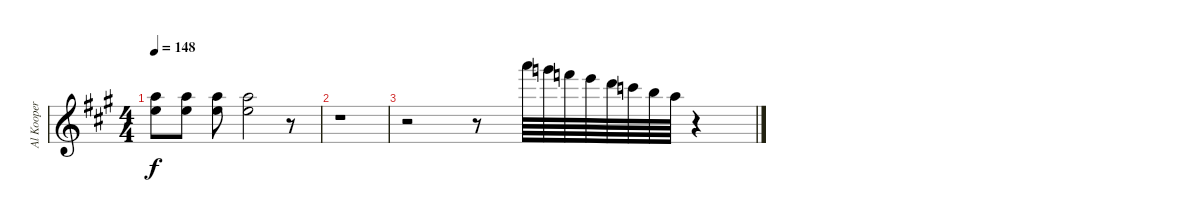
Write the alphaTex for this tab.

\track ("Al Kooper Keyboards RH" "Al Kooper ") {instrument honkytonkpiano}
\staff {score}
\tuning (E4 B3 G3 D3 A2 E2) {hide}
\ts (4 4)
\tempo 148
\clef g2
\ks a
(26.3 26.4).8{dy f} (26.3 26.4).8 (26.3 26.4).8 (26.3 26.4).2 r.8 |
r.1 |
r.2 r.8 29.1.64 27.1.64 25.1.64 24.1.64 22.1.64 20.1.64 19.1.64 17.1.64 r.4
